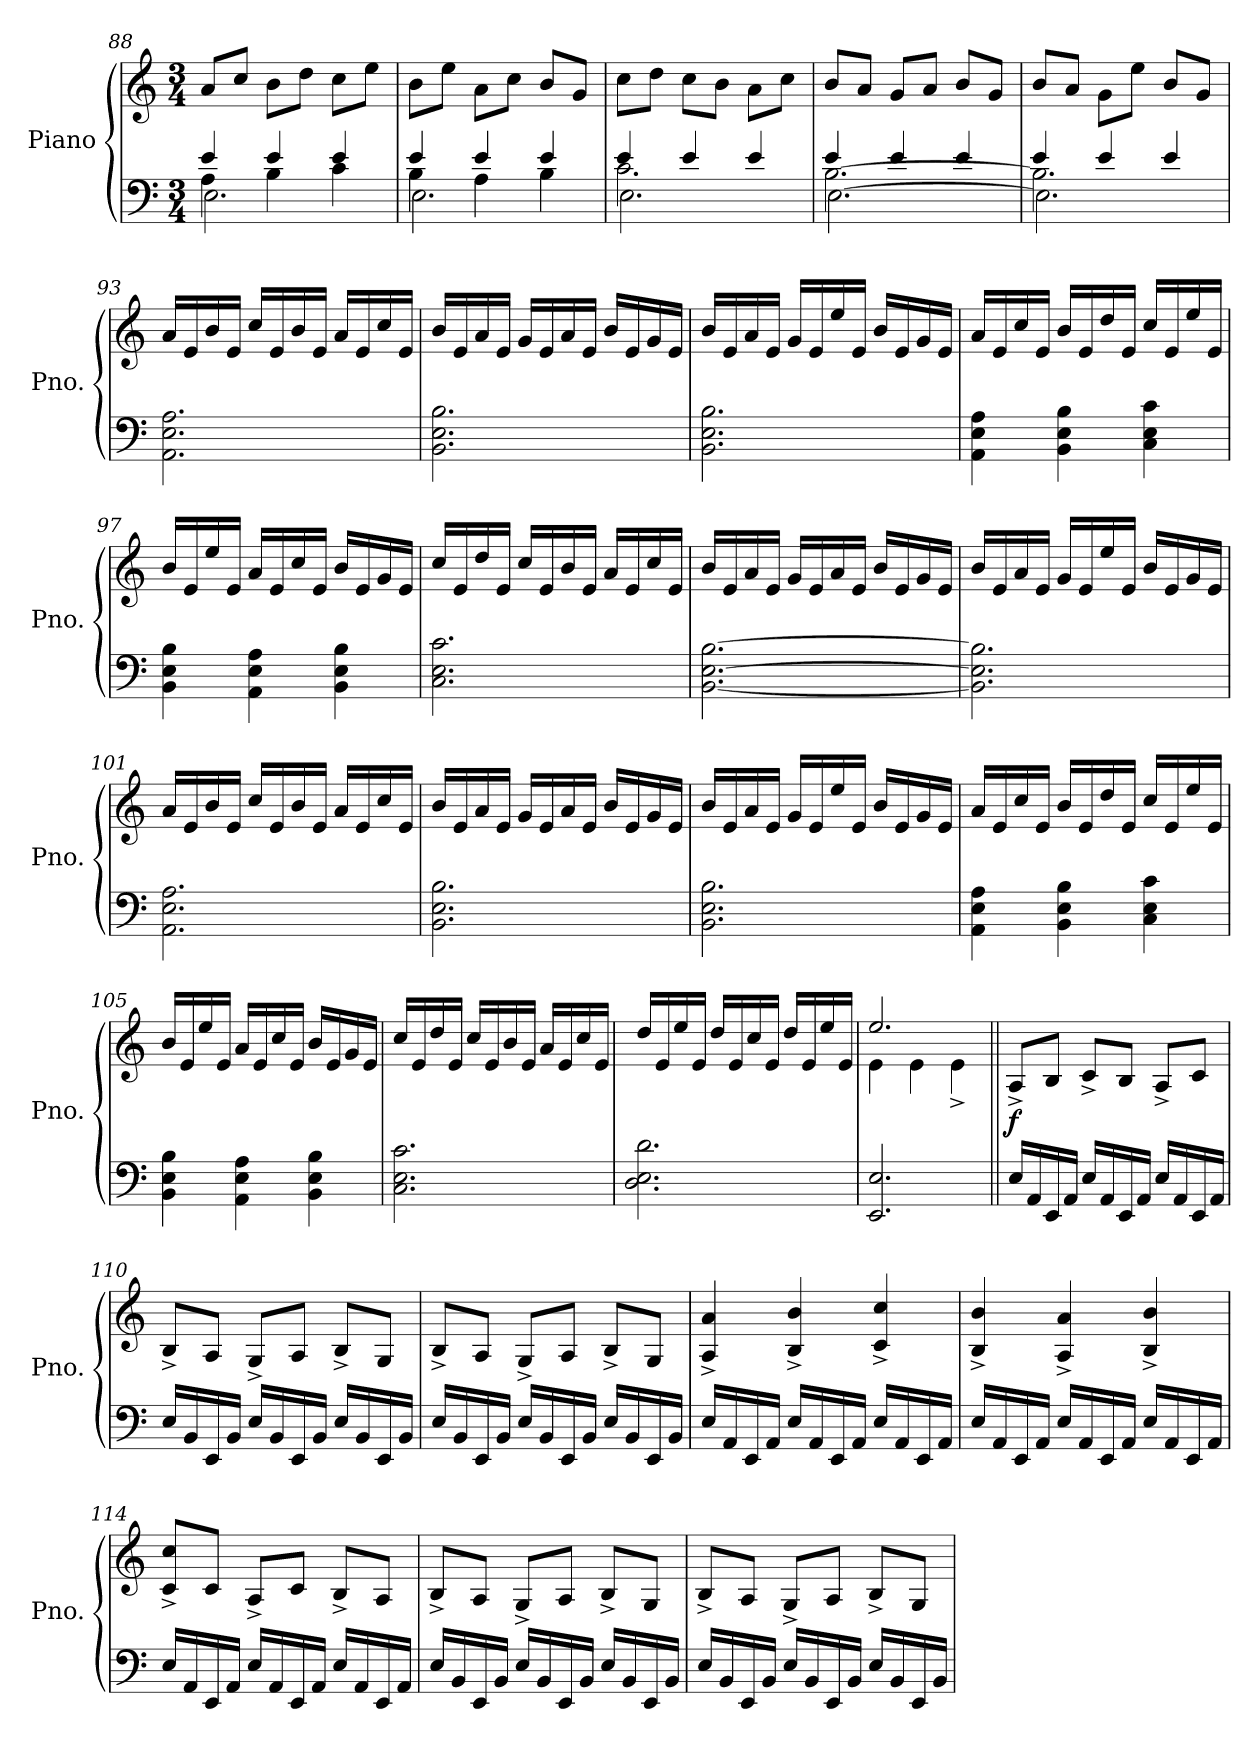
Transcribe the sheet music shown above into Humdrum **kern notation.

**kern	**kern	**dynam
*part1	*part1	*part1
*staff2	*staff1	*staff1/2
*I"Piano	*	*
*I'Pno.	*	*
*clefF4	*clefG2	*
*k[]	*k[]	*
*M3/4	*M3/4	*
=88	=88	=88
*^	*	*
*	*^	*	*
4A\	4e/	2.E\	8a/L	.
.	.	.	8cc/J	.
4B\	4e/	.	8b\L	.
.	.	.	8dd\J	.
4c\	4e/	.	8cc\L	.
.	.	.	8ee\J	.
=89	=89	=89	=89	=89
4B\	4e/	2.E\	8b\L	.
.	.	.	8ee\J	.
4A\	4e/	.	8a\L	.
.	.	.	8cc\J	.
4B\	4e/	.	8b/L	.
.	.	.	8g/J	.
!!LO:LB:g=z
=90	=90	=90	=90	=90
2.c\	4e/	2.E\	8cc\L	.
.	.	.	8dd\J	.
.	4e/	.	8cc\L	.
.	.	.	8b\J	.
.	4e/	.	8a\L	.
.	.	.	8cc\J	.
=91	=91	=91	=91	=91
[2.B\	4e/	[2.E\	8b/L	.
.	.	.	8a/J	.
.	4e/	.	8g/L	.
.	.	.	8a/J	.
.	4e/	.	8b/L	.
.	.	.	8g/J	.
=92	=92	=92	=92	=92
2.B\]	4e/	2.E\]	8b/L	.
.	.	.	8a/J	.
.	4e/	.	8g\L	.
.	.	.	8ee\J	.
.	4e/	.	8b/L	.
.	.	.	8g/J	.
*v	*v	*v	*	*
=93	=93	=93
2.AA\ 2.E\ 2.A\	16a/LL	.
.	16e/	.
.	16b/	.
.	16e/JJ	.
.	16cc/LL	.
.	16e/	.
.	16b/	.
.	16e/JJ	.
.	16a/LL	.
.	16e/	.
.	16cc/	.
.	16e/JJ	.
=94	=94	=94
2.BB\ 2.E\ 2.B\	16b/LL	.
.	16e/	.
.	16a/	.
.	16e/JJ	.
.	16g/LL	.
.	16e/	.
.	16a/	.
.	16e/JJ	.
.	16b/LL	.
.	16e/	.
.	16g/	.
.	16e/JJ	.
!!LO:LB:g=z
=95	=95	=95
2.BB\ 2.E\ 2.B\	16b/LL	.
.	16e/	.
.	16a/	.
.	16e/JJ	.
.	16g/LL	.
.	16e/	.
.	16ee/	.
.	16e/JJ	.
.	16b/LL	.
.	16e/	.
.	16g/	.
.	16e/JJ	.
=96	=96	=96
4AA\ 4E\ 4A\	16a/LL	.
.	16e/	.
.	16cc/	.
.	16e/JJ	.
4BB\ 4E\ 4B\	16b/LL	.
.	16e/	.
.	16dd/	.
.	16e/JJ	.
4C\ 4E\ 4c\	16cc/LL	.
.	16e/	.
.	16ee/	.
.	16e/JJ	.
=97	=97	=97
4BB\ 4E\ 4B\	16b/LL	.
.	16e/	.
.	16ee/	.
.	16e/JJ	.
4AA\ 4E\ 4A\	16a/LL	.
.	16e/	.
.	16cc/	.
.	16e/JJ	.
4BB\ 4E\ 4B\	16b/LL	.
.	16e/	.
.	16g/	.
.	16e/JJ	.
!!LO:LB:g=z
=98	=98	=98
2.C\ 2.E\ 2.c\	16cc/LL	.
.	16e/	.
.	16dd/	.
.	16e/JJ	.
.	16cc/LL	.
.	16e/	.
.	16b/	.
.	16e/JJ	.
.	16a/LL	.
.	16e/	.
.	16cc/	.
.	16e/JJ	.
=99	=99	=99
[2.BB\ [2.E\ [2.B\	16b/LL	.
.	16e/	.
.	16a/	.
.	16e/JJ	.
.	16g/LL	.
.	16e/	.
.	16a/	.
.	16e/JJ	.
.	16b/LL	.
.	16e/	.
.	16g/	.
.	16e/JJ	.
=100	=100	=100
2.BB\] 2.E\] 2.B\]	16b/LL	.
.	16e/	.
.	16a/	.
.	16e/JJ	.
.	16g/LL	.
.	16e/	.
.	16ee/	.
.	16e/JJ	.
.	16b/LL	.
.	16e/	.
.	16g/	.
.	16e/JJ	.
!!LO:LB:g=z
=101	=101	=101
2.AA\ 2.E\ 2.A\	16a/LL	.
.	16e/	.
.	16b/	.
.	16e/JJ	.
.	16cc/LL	.
.	16e/	.
.	16b/	.
.	16e/JJ	.
.	16a/LL	.
.	16e/	.
.	16cc/	.
.	16e/JJ	.
=102	=102	=102
2.BB\ 2.E\ 2.B\	16b/LL	.
.	16e/	.
.	16a/	.
.	16e/JJ	.
.	16g/LL	.
.	16e/	.
.	16a/	.
.	16e/JJ	.
.	16b/LL	.
.	16e/	.
.	16g/	.
.	16e/JJ	.
=103	=103	=103
2.BB\ 2.E\ 2.B\	16b/LL	.
.	16e/	.
.	16a/	.
.	16e/JJ	.
.	16g/LL	.
.	16e/	.
.	16ee/	.
.	16e/JJ	.
.	16b/LL	.
.	16e/	.
.	16g/	.
.	16e/JJ	.
!!LO:LB:g=z
=104	=104	=104
4AA\ 4E\ 4A\	16a/LL	.
.	16e/	.
.	16cc/	.
.	16e/JJ	.
4BB\ 4E\ 4B\	16b/LL	.
.	16e/	.
.	16dd/	.
.	16e/JJ	.
4C\ 4E\ 4c\	16cc/LL	.
.	16e/	.
.	16ee/	.
.	16e/JJ	.
=105	=105	=105
4BB\ 4E\ 4B\	16b/LL	.
.	16e/	.
.	16ee/	.
.	16e/JJ	.
4AA\ 4E\ 4A\	16a/LL	.
.	16e/	.
.	16cc/	.
.	16e/JJ	.
4BB\ 4E\ 4B\	16b/LL	.
.	16e/	.
.	16g/	.
.	16e/JJ	.
=106	=106	=106
2.C\ 2.E\ 2.c\	16cc/LL	.
.	16e/	.
.	16dd/	.
.	16e/JJ	.
.	16cc/LL	.
.	16e/	.
.	16b/	.
.	16e/JJ	.
.	16a/LL	.
.	16e/	.
.	16cc/	.
.	16e/JJ	.
!!LO:PB:g=z
=107	=107	=107
2.D\ 2.E\ 2.d\	16dd/LL	.
.	16e/	.
.	16ee/	.
.	16e/JJ	.
.	16dd/LL	.
.	16e/	.
.	16cc/	.
.	16e/JJ	.
.	16dd/LL	.
.	16e/	.
.	16ee/	.
.	16e/JJ	.
=108	=108	=108
*	*^	*
2.EE/ 2.E/	2.ee/	4e\	.
.	.	4e\	.
.	.	4e^\	.
*	*v	*v	*
=109||	=109||	=109||
*	*MM60	*
*	*^	*
!	!LO:TX:a:i:t=rallentando	!	!
!	!LO:TX:a:t=No Time for Caution (Docking Scene)	!	!
!	!	!	!LO:DY:a=2
*	*v	*v	*
16E/LL	8A^/L	f
16AA/	.	.
16EE/	8B/J	.
16AA/JJ	.	.
16E/LL	8c^/L	.
16AA/	.	.
16EE/	8B/J	.
16AA/JJ	.	.
16E/LL	8A^/L	.
16AA/	.	.
16EE/	8c/J	.
16AA/JJ	.	.
=110	=110	=110
16E/LL	8B^/L	.
16BB/	.	.
16EE/	8A/J	.
16BB/JJ	.	.
16E/LL	8G^/L	.
16BB/	.	.
16EE/	8A/J	.
16BB/JJ	.	.
16E/LL	8B^/L	.
16BB/	.	.
16EE/	8G/J	.
16BB/JJ	.	.
!!LO:LB:g=z
=111	=111	=111
16E/LL	8B^/L	.
16BB/	.	.
16EE/	8A/J	.
16BB/JJ	.	.
16E/LL	8G^/L	.
16BB/	.	.
16EE/	8A/J	.
16BB/JJ	.	.
16E/LL	8B^/L	.
16BB/	.	.
16EE/	8G/J	.
16BB/JJ	.	.
=112	=112	=112
16E/LL	4A/^ 4a/^	.
16AA/	.	.
16EE/	.	.
16AA/JJ	.	.
16E/LL	4B/^ 4b/^	.
16AA/	.	.
16EE/	.	.
16AA/JJ	.	.
16E/LL	4c/^ 4cc/^	.
16AA/	.	.
16EE/	.	.
16AA/JJ	.	.
=113	=113	=113
16E/LL	4B/^ 4b/^	.
16AA/	.	.
16EE/	.	.
16AA/JJ	.	.
16E/LL	4A/^ 4a/^	.
16AA/	.	.
16EE/	.	.
16AA/JJ	.	.
16E/LL	4B/^ 4b/^	.
16AA/	.	.
16EE/	.	.
16AA/JJ	.	.
=114	=114	=114
16E/LL	8c/^ 8cc/^L	.
16AA/	.	.
16EE/	8c/J	.
16AA/JJ	.	.
16E/LL	8A^/L	.
16AA/	.	.
16EE/	8c/J	.
16AA/JJ	.	.
16E/LL	8B^/L	.
16AA/	.	.
16EE/	8A/J	.
16AA/JJ	.	.
!!LO:LB:g=z
=115	=115	=115
16E/LL	8B^/L	.
16BB/	.	.
16EE/	8A/J	.
16BB/JJ	.	.
16E/LL	8G^/L	.
16BB/	.	.
16EE/	8A/J	.
16BB/JJ	.	.
16E/LL	8B^/L	.
16BB/	.	.
16EE/	8G/J	.
16BB/JJ	.	.
=116	=116	=116
16E/LL	8B^/L	.
16BB/	.	.
16EE/	8A/J	.
16BB/JJ	.	.
16E/LL	8G^/L	.
16BB/	.	.
16EE/	8A/J	.
16BB/JJ	.	.
16E/LL	8B^/L	.
16BB/	.	.
16EE/	8G/J	.
16BB/JJ	.	.
=	=	=
*-	*-	*-
